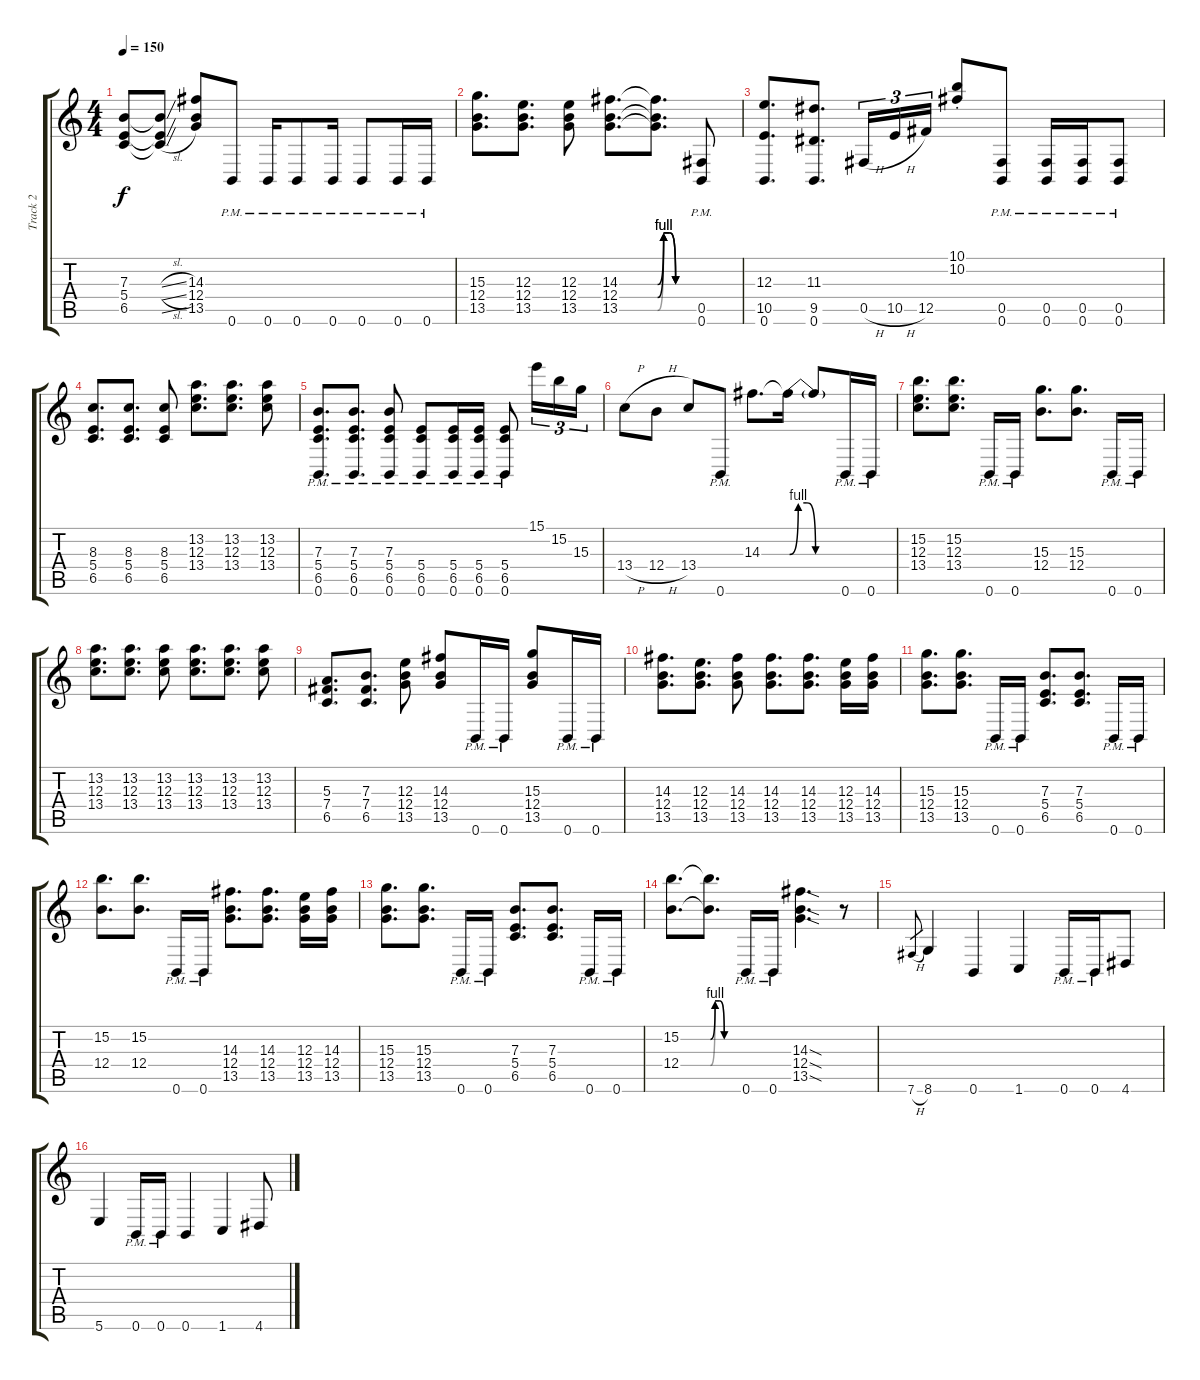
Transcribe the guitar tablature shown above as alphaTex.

\track ("Track 2" "Track 2") {instrument distortionguitar}
\staff {score tabs}
\tuning (Db4 Ab3 E3 B2 Gb2 B1) {hide}
\ts (4 4)
\tempo 150
\clef g2
\ks c
(7.3 5.4 6.5).8{dy f} (7.3{sl t} 5.4{sl t} 6.5{sl t}).8 (14.3 12.4 13.5).8 0.6{pm}.8 0.6{pm}.16 0.6{pm}.8 0.6{pm}.16 0.6{pm}.8 0.6{pm}.16 0.6{pm}.16 |
(15.3 12.4 13.5).8{d} (12.3 12.4 13.5).8{d} (12.3 12.4 13.5).8 (14.3 12.4 13.5).8{d} (14.3{be (custom 0 0 10 4 20 4 30 0 60 0) t} 12.4{be (custom 0 0 10 4 20 4 30 0 60 0) t} 13.5{be (custom 0 0 10 4 20 4 30 0 60 0) t}).8{d} (0.5{pm} 0.6{pm}).8 |
(12.3 10.5 0.6).8{d} (11.3 9.5 0.6).8{d} 0.5{h}.16{tu (3 2)} 10.5{h}.16{tu (3 2)} 12.5.16{tu (3 2)} (10.1 10.2{st}).8 (0.5{pm} 0.6{pm}).8 (0.5{pm} 0.6{pm}).16 (0.5{pm} 0.6{pm}).16 (0.5{pm} 0.6{pm}).8 |
(8.3 5.4 6.5).8{d} (8.3 5.4 6.5).8{d} (8.3 5.4 6.5).8 (13.2 12.3 13.4).8{d} (13.2 12.3 13.4).8{d} (13.2 12.3 13.4).8 |
(7.3{pm} 5.4{pm} 6.5{pm} 0.6{pm}).8{d} (7.3{pm} 5.4{pm} 6.5{pm} 0.6{pm}).8{d} (7.3{pm} 5.4{pm} 6.5{pm} 0.6{pm}).8 (5.4{pm} 6.5{pm} 0.6{pm}).8 (5.4{pm} 6.5{pm} 0.6{pm}).16 (5.4{pm} 6.5{pm} 0.6{pm}).16 (5.4{pm} 6.5{pm} 0.6{pm}).8 15.1.16{tu (3 2)} 15.2.16{tu (3 2)} 15.3.16{tu (3 2)} |
13.4{h}.8 12.4{h}.8 13.4.8 0.6{pm}.8 14.3.8{d} 14.3{be (custom 0 0 10 4 20 4 30 0 60 0) t}.16 14.3{t}.8 0.6{pm}.16 0.6{pm}.16 |
(15.2 12.3 13.4).8{d} (15.2 12.3 13.4).8{d} 0.6{pm}.16 0.6{pm}.16 (15.3 12.4).8{d} (15.3 12.4).8{d} 0.6{pm}.16 0.6{pm}.16 |
(13.2 12.3 13.4).8{d} (13.2 12.3 13.4).8{d} (13.2 12.3 13.4).8 (13.2 12.3 13.4).8{d} (13.2 12.3 13.4).8{d} (13.2 12.3 13.4).8 |
(5.3 7.4 6.5).8{d} (7.3 7.4 6.5).8{d} (12.3 12.4 13.5).8 (14.3 12.4 13.5).8 0.6{pm}.16 0.6{pm}.16 (15.3 12.4 13.5).8 0.6{pm}.16 0.6{pm}.16 |
(14.3 12.4 13.5).8{d} (12.3 12.4 13.5).8{d} (14.3 12.4 13.5).8 (14.3 12.4 13.5).8{d} (14.3 12.4 13.5).8{d} (12.3 12.4 13.5).16 (14.3 12.4 13.5).16 |
(15.3 12.4 13.5).8{d} (15.3 12.4 13.5).8{d} 0.6{pm}.16 0.6{pm}.16 (7.3 5.4 6.5).8{d} (7.3 5.4 6.5).8{d} 0.6{pm}.16 0.6{pm}.16 |
(15.2 12.4).8{d} (15.2 12.4).8{d} 0.6{pm}.16 0.6{pm}.16 (14.3 12.4 13.5).8{d} (14.3 12.4 13.5).8{d} (12.3 12.4 13.5).16 (14.3 12.4 13.5).16 |
(15.3 12.4 13.5).8{d} (15.3 12.4 13.5).8{d} 0.6{pm}.16 0.6{pm}.16 (7.3 5.4 6.5).8{d} (7.3 5.4 6.5).8{d} 0.6{pm}.16 0.6{pm}.16 |
(15.2 12.4).8{d} (15.2{be (custom 0 0 10 4 20 4 30 0 60 0) t} 12.4{be (custom 0 0 10 4 20 4 30 0 60 0) t}).8{d} 0.6{pm}.16 0.6{pm}.16 (14.3{sod} 12.4{sod} 13.5{sod}).4{d} r.8 |
7.6{h}.8{gr} 8.6.4 0.6.4 1.6.4 0.6{pm}.16 0.6{pm}.16 4.6.8 |
5.6.4 0.6{pm}.16 0.6{pm}.16 0.6.4 1.6.4 4.6.8
